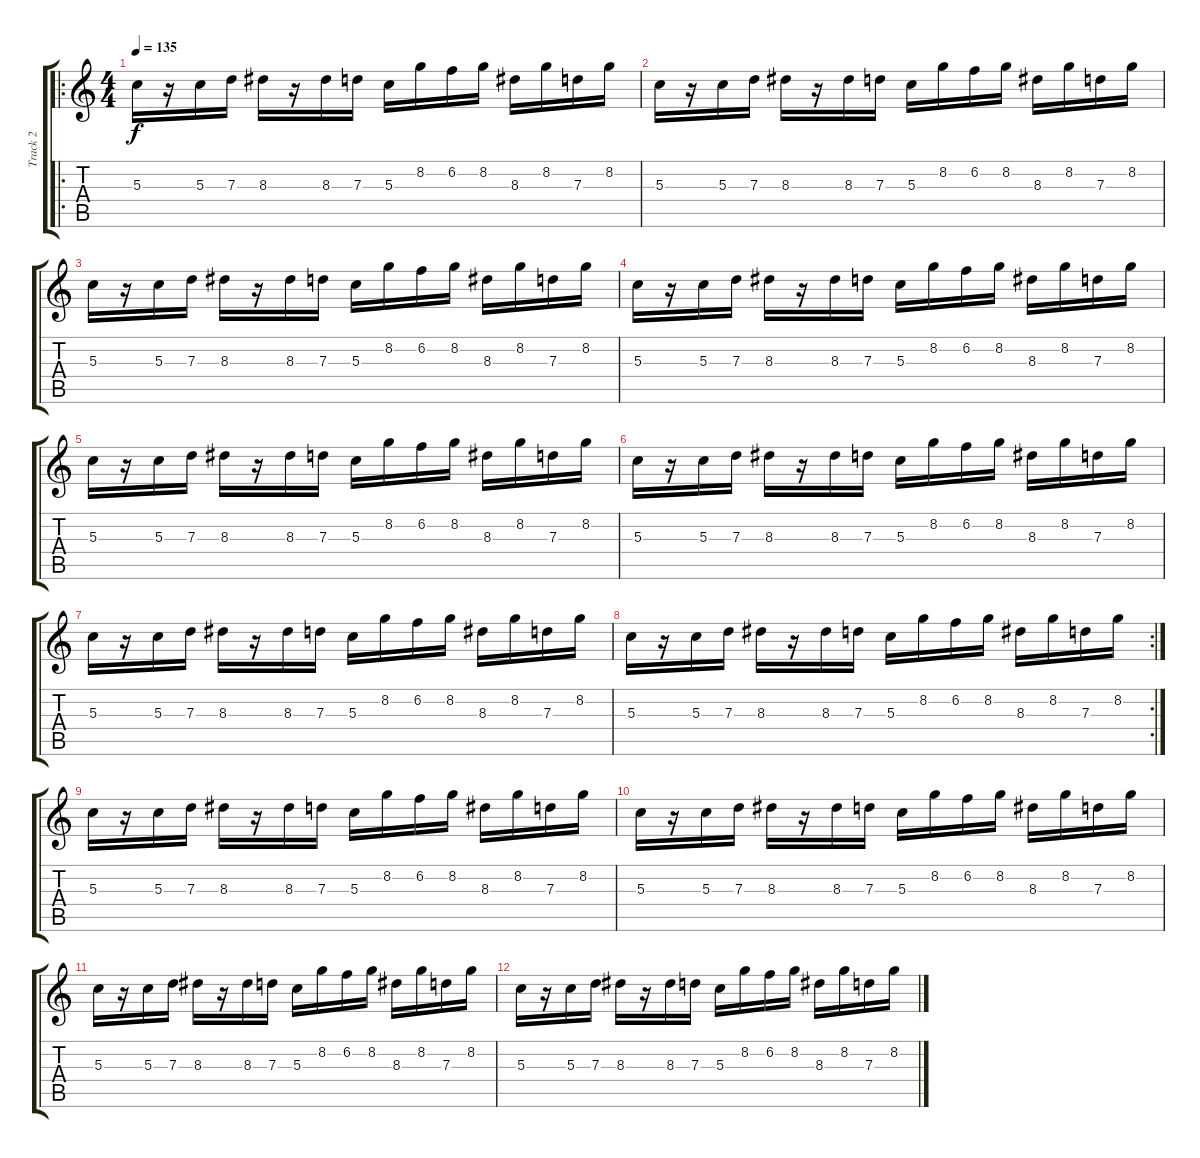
\track ("Track 2" "Track 2") {instrument electricguitarmuted}
\staff {score tabs}
\tuning (E4 B3 G3 D3 A2 E2) {hide}
\ro
\ts (4 4)
\tempo 135
\clef g2
\ks c
5.3.16{dy f} r.16 5.3.16 7.3.16 8.3.16 r.16 8.3.16 7.3.16 5.3.16 8.2.16 6.2.16 8.2.16 8.3.16 8.2.16 7.3.16 8.2.16 |
5.3.16 r.16 5.3.16 7.3.16 8.3.16 r.16 8.3.16 7.3.16 5.3.16 8.2.16 6.2.16 8.2.16 8.3.16 8.2.16 7.3.16 8.2.16 |
5.3.16 r.16 5.3.16 7.3.16 8.3.16 r.16 8.3.16 7.3.16 5.3.16 8.2.16 6.2.16 8.2.16 8.3.16 8.2.16 7.3.16 8.2.16 |
5.3.16 r.16 5.3.16 7.3.16 8.3.16 r.16 8.3.16 7.3.16 5.3.16 8.2.16 6.2.16 8.2.16 8.3.16 8.2.16 7.3.16 8.2.16 |
5.3.16 r.16 5.3.16 7.3.16 8.3.16 r.16 8.3.16 7.3.16 5.3.16 8.2.16 6.2.16 8.2.16 8.3.16 8.2.16 7.3.16 8.2.16 |
5.3.16 r.16 5.3.16 7.3.16 8.3.16 r.16 8.3.16 7.3.16 5.3.16 8.2.16 6.2.16 8.2.16 8.3.16 8.2.16 7.3.16 8.2.16 |
5.3.16 r.16 5.3.16 7.3.16 8.3.16 r.16 8.3.16 7.3.16 5.3.16 8.2.16 6.2.16 8.2.16 8.3.16 8.2.16 7.3.16 8.2.16 |
\rc 2
5.3.16 r.16 5.3.16 7.3.16 8.3.16 r.16 8.3.16 7.3.16 5.3.16 8.2.16 6.2.16 8.2.16 8.3.16 8.2.16 7.3.16 8.2.16 |
5.3.16 r.16 5.3.16 7.3.16 8.3.16 r.16 8.3.16 7.3.16 5.3.16 8.2.16 6.2.16 8.2.16 8.3.16 8.2.16 7.3.16 8.2.16 |
5.3.16 r.16 5.3.16 7.3.16 8.3.16 r.16 8.3.16 7.3.16 5.3.16 8.2.16 6.2.16 8.2.16 8.3.16 8.2.16 7.3.16 8.2.16 |
5.3.16 r.16 5.3.16 7.3.16 8.3.16 r.16 8.3.16 7.3.16 5.3.16 8.2.16 6.2.16 8.2.16 8.3.16 8.2.16 7.3.16 8.2.16 |
5.3.16 r.16 5.3.16 7.3.16 8.3.16 r.16 8.3.16 7.3.16 5.3.16 8.2.16 6.2.16 8.2.16 8.3.16 8.2.16 7.3.16 8.2.16
